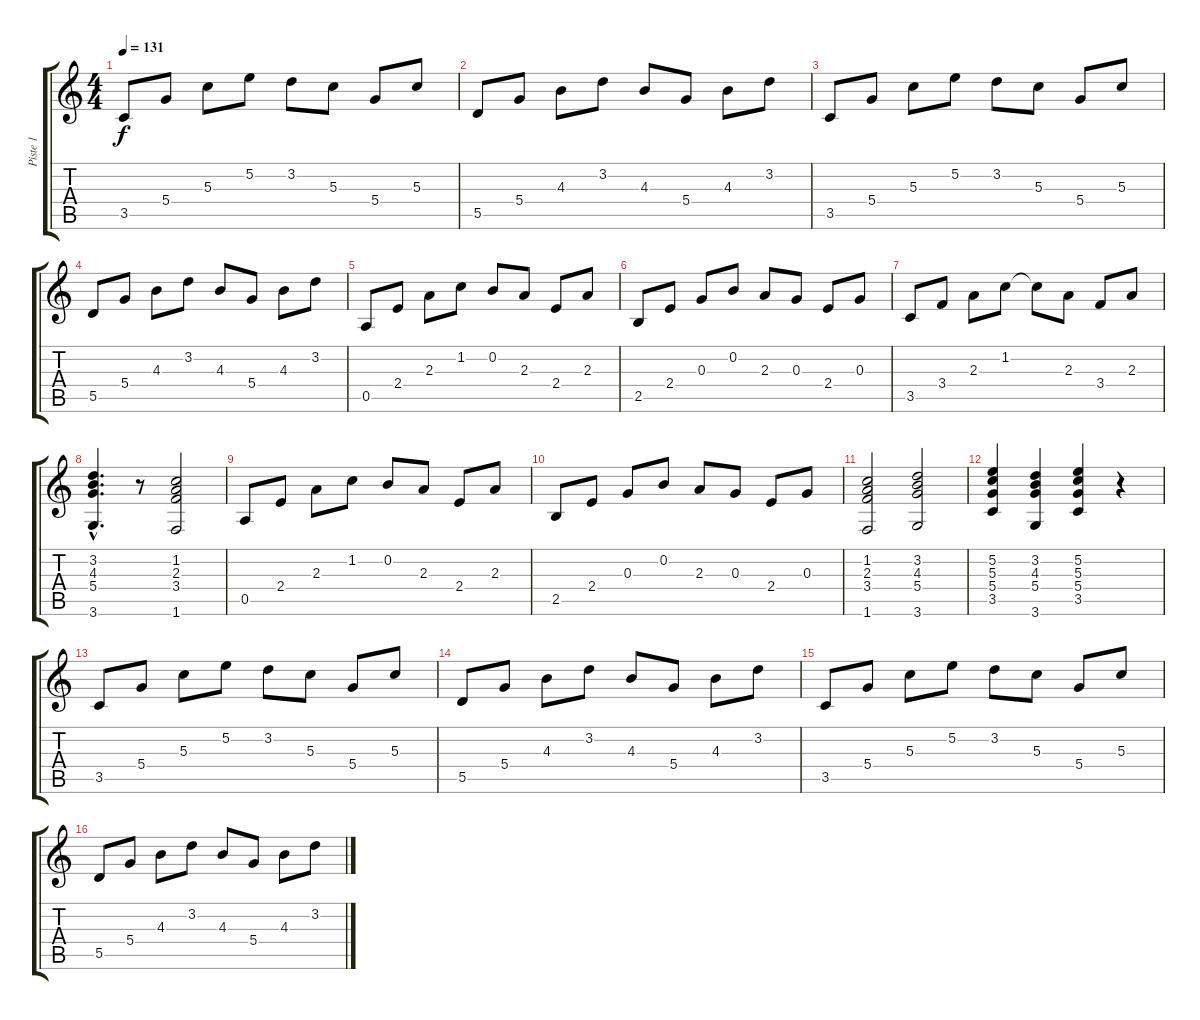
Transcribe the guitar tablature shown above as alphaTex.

\track ("Piste 1" "Piste 1") {instrument acousticguitarnylon}
\staff {score tabs}
\tuning (E4 B3 G3 D3 A2 E2) {hide}
\ts (4 4)
\tempo 131
\clef g2
\ks c
3.5.8{dy f} 5.4.8 5.3.8 5.2.8 3.2.8 5.3.8 5.4.8 5.3.8 |
5.5.8 5.4.8 4.3.8 3.2.8 4.3.8 5.4.8 4.3.8 3.2.8 |
3.5.8 5.4.8 5.3.8 5.2.8 3.2.8 5.3.8 5.4.8 5.3.8 |
5.5.8 5.4.8 4.3.8 3.2.8 4.3.8 5.4.8 4.3.8 3.2.8 |
0.5.8 2.4.8 2.3.8 1.2.8 0.2.8 2.3.8 2.4.8 2.3.8 |
2.5.8 2.4.8 0.3.8 0.2.8 2.3.8 0.3.8 2.4.8 0.3.8 |
3.5.8 3.4.8 2.3.8 1.2.8 1.2{t}.8 2.3.8 3.4.8 2.3.8 |
(3.2{hac} 4.3{hac} 5.4{hac} 3.6{hac}).4{d} r.8 (1.2 2.3 3.4 1.6).2 |
0.5.8 2.4.8 2.3.8 1.2.8 0.2.8 2.3.8 2.4.8 2.3.8 |
2.5.8 2.4.8 0.3.8 0.2.8 2.3.8 0.3.8 2.4.8 0.3.8 |
(1.2 2.3 3.4 1.6).2 (3.2 4.3 5.4 3.6).2 |
(5.2 5.3 5.4 3.5).4 (3.2 4.3 5.4 3.6).4 (5.2 5.3 5.4 3.5).4 r.4 |
3.5.8 5.4.8 5.3.8 5.2.8 3.2.8 5.3.8 5.4.8 5.3.8 |
5.5.8 5.4.8 4.3.8 3.2.8 4.3.8 5.4.8 4.3.8 3.2.8 |
3.5.8 5.4.8 5.3.8 5.2.8 3.2.8 5.3.8 5.4.8 5.3.8 |
5.5.8 5.4.8 4.3.8 3.2.8 4.3.8 5.4.8 4.3.8 3.2.8
